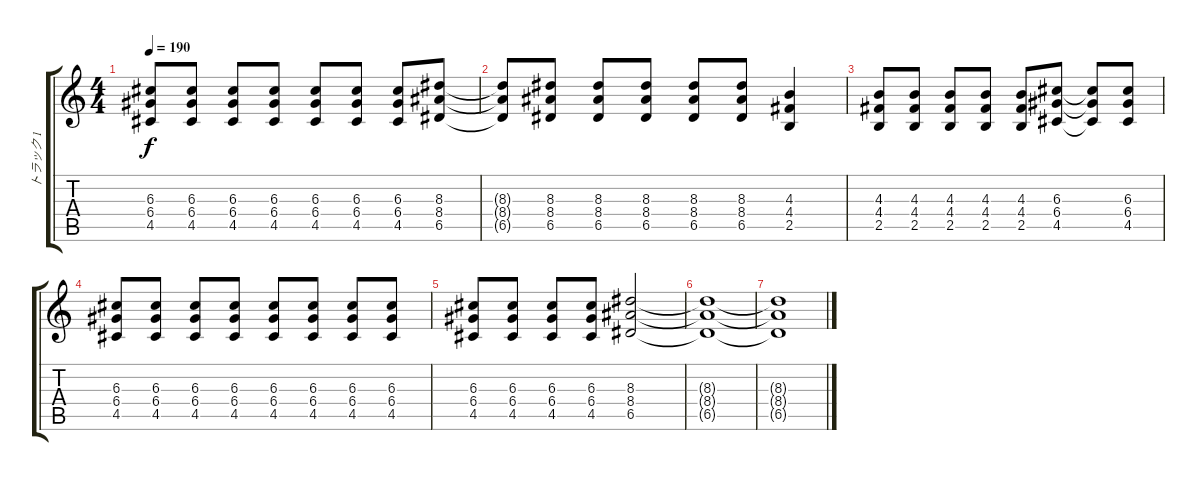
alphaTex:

\track ("トラック 1" "トラック 1") {instrument overdrivenguitar}
\staff {score tabs}
\tuning (E4 B3 G3 D3 A2 D2) {hide}
\ts (4 4)
\tempo 190
\clef g2
\ks c
(6.3 6.4 4.5).8{dy f} (6.3 6.4 4.5).8 (6.3 6.4 4.5).8 (6.3 6.4 4.5).8 (6.3 6.4 4.5).8 (6.3 6.4 4.5).8 (6.3 6.4 4.5).8 (8.3 8.4 6.5).8 |
(8.3{t} 8.4{t} 6.5{t}).8 (8.3 8.4 6.5).8 (8.3 8.4 6.5).8 (8.3 8.4 6.5).8 (8.3 8.4 6.5).8 (8.3 8.4 6.5).8 (4.3 4.4 2.5).4 |
(4.3 4.4 2.5).8 (4.3 4.4 2.5).8 (4.3 4.4 2.5).8 (4.3 4.4 2.5).8 (4.3 4.4 2.5).8 (6.3 6.4 4.5).8 (6.3{t} 6.4{t} 4.5{t}).8 (6.3 6.4 4.5).8 |
(6.3 6.4 4.5).8 (6.3 6.4 4.5).8 (6.3 6.4 4.5).8 (6.3 6.4 4.5).8 (6.3 6.4 4.5).8 (6.3 6.4 4.5).8 (6.3 6.4 4.5).8 (6.3 6.4 4.5).8 |
(6.3 6.4 4.5).8 (6.3 6.4 4.5).8 (6.3 6.4 4.5).8 (6.3 6.4 4.5).8 (8.3 8.4 6.5).2 |
(8.3{t} 8.4{t} 6.5{t}).1 |
(8.3{t} 8.4{t} 6.5{t}).1
